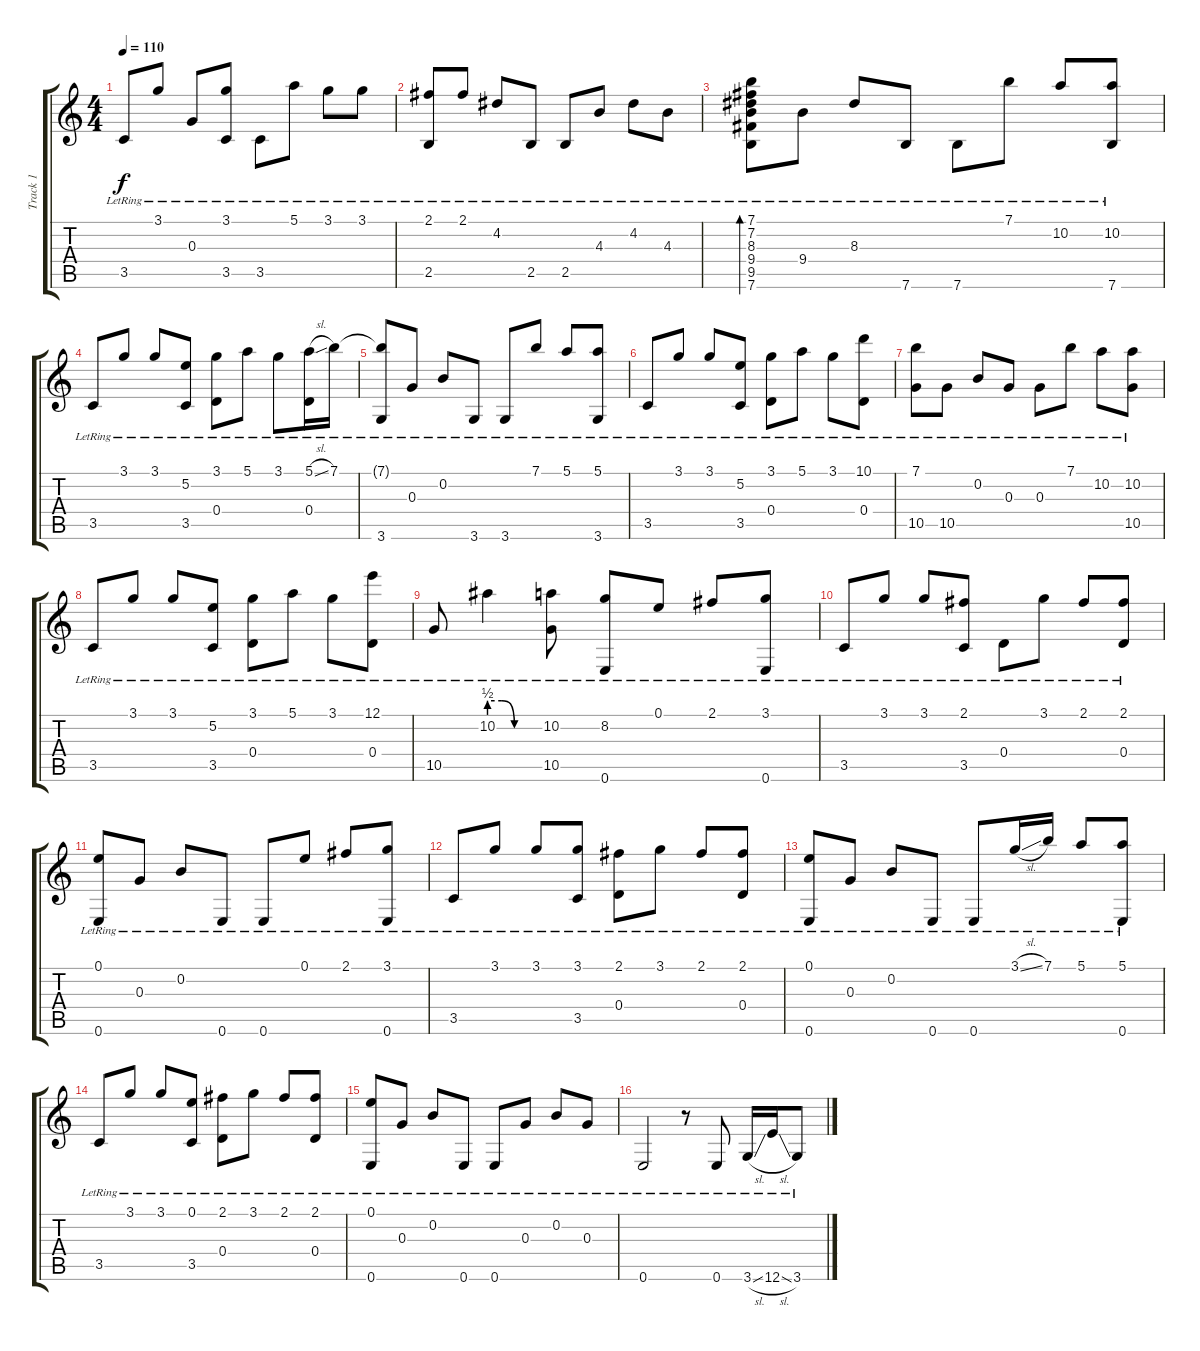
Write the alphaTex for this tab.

\track ("Track 1" "Track 1") {instrument acousticguitarnylon}
\staff {score tabs}
\tuning (E4 B3 G3 D3 A2 E2) {hide}
\ts (4 4)
\tempo 110
\clef g2
\ks c
3.5{lr}.8{dy f} 3.1{lr}.8 0.3{lr}.8 (3.1{lr} 3.5{lr}).8 3.5{lr}.8 5.1{lr}.8 3.1{lr}.8 3.1{lr}.8 |
(2.1{lr} 2.5{lr}).8 2.1{lr}.8 4.2{lr}.8 2.5{lr}.8 2.5{lr}.8 4.3{lr}.8 4.2{lr}.8 4.3{lr}.8 |
(7.1{lr} 7.2{lr} 8.3{lr} 9.4{lr} 9.5{lr} 7.6{lr}).8{bd 60} 9.4{lr}.8 8.3{lr}.8 7.6{lr}.8 7.6{lr}.8 7.1{lr}.8 10.2{lr}.8 (10.2{lr} 7.6{lr}).8 |
3.5{lr}.8 3.1{lr}.8 3.1{lr}.8 (5.2{lr} 3.5{lr}).8 (3.1{lr} 0.4{lr}).8 5.1{lr}.8 3.1{lr}.8 (5.1{sl lr} 0.4{lr}).16 7.1{lr}.16 |
(7.1{t} 3.6{lr}).8 0.3{lr}.8 0.2{lr}.8 3.6{lr}.8 3.6{lr}.8 7.1{lr}.8 5.1{lr}.8 (5.1{lr} 3.6{lr}).8 |
3.5{lr}.8 3.1{lr}.8 3.1{lr}.8 (5.2{lr} 3.5{lr}).8 (3.1{lr} 0.4{lr}).8 5.1{lr}.8 3.1{lr}.8 (10.1{lr} 0.4{lr}).8 |
(7.1{lr} 10.5{lr}).8 10.5{lr}.8 0.2{lr}.8 0.3{lr}.8 0.3{lr}.8 7.1{lr}.8 10.2{lr}.8 (10.2{lr} 10.5{lr}).8 |
3.5{lr}.8 3.1{lr}.8 3.1{lr}.8 (5.2{lr} 3.5{lr}).8 (3.1{lr} 0.4{lr}).8 5.1{lr}.8 3.1{lr}.8 (12.1{lr} 0.4{lr}).8 |
10.5{lr}.8 10.2{be (custom 0 2 15 2 30 0 60 0) lr}.4 (10.2{lr} 10.5{lr}).8 (8.2{lr} 0.6{lr}).8 0.1{lr}.8 2.1{lr}.8 (3.1{lr} 0.6{lr}).8 |
3.5{lr}.8 3.1{lr}.8 3.1{lr}.8 (2.1{lr} 3.5{lr}).8 0.4{lr}.8 3.1{lr}.8 2.1{lr}.8 (2.1{lr} 0.4{lr}).8 |
(0.1{lr} 0.6{lr}).8 0.3{lr}.8 0.2{lr}.8 0.6{lr}.8 0.6{lr}.8 0.1{lr}.8 2.1{lr}.8 (3.1{lr} 0.6{lr}).8 |
3.5{lr}.8 3.1{lr}.8 3.1{lr}.8 (3.1{lr} 3.5{lr}).8 (2.1{lr} 0.4{lr}).8 3.1{lr}.8 2.1{lr}.8 (2.1{lr} 0.4{lr}).8 |
(0.1{lr} 0.6{lr}).8 0.3{lr}.8 0.2{lr}.8 0.6{lr}.8 0.6{lr}.8 3.1{sl lr}.16 7.1{lr}.16 5.1{lr}.8 (5.1{lr} 0.6{lr}).8 |
3.5{lr}.8 3.1{lr}.8 3.1{lr}.8 (0.1{lr} 3.5{lr}).8 (2.1{lr} 0.4{lr}).8 3.1{lr}.8 2.1{lr}.8 (2.1{lr} 0.4{lr}).8 |
(0.1{lr} 0.6{lr}).8 0.3{lr}.8 0.2{lr}.8 0.6{lr}.8 0.6{lr}.8 0.3{lr}.8 0.2{lr}.8 0.3{lr}.8 |
0.6{lr}.2 r.8 0.6{lr}.8 3.6{sl lr}.16 12.6{sl lr}.16 3.6{lr}.8
